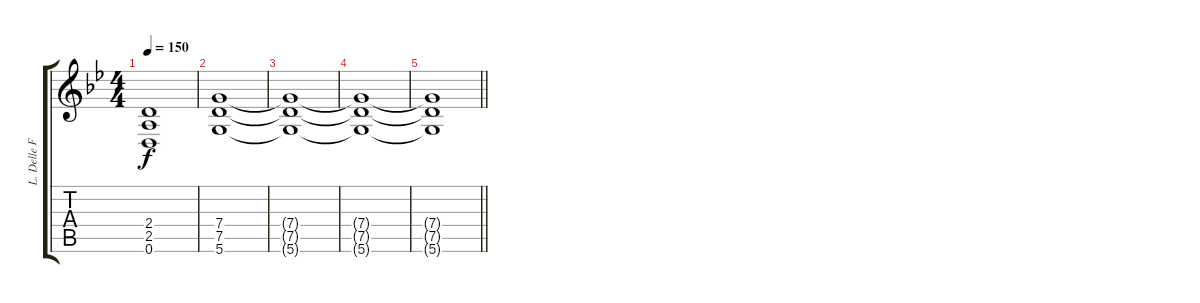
\track ("L. Delle Fave (Dist. Guitar L)" "L. Delle F") {instrument overdrivenguitar}
\staff {score tabs}
\tuning (D4 A3 F3 C3 G2 D2) {hide}
\ts (4 4)
\tempo 150
\clef g2
\ks gminor
(2.4{t} 2.5{t} 0.6{t}).1{dy f} |
(7.4 7.5 5.6).1 |
(7.4{t} 7.5{t} 5.6{t}).1 |
(7.4{t} 7.5{t} 5.6{t}).1 |
\barLineRight lightlight
(7.4{t} 7.5{t} 5.6{t}).1
